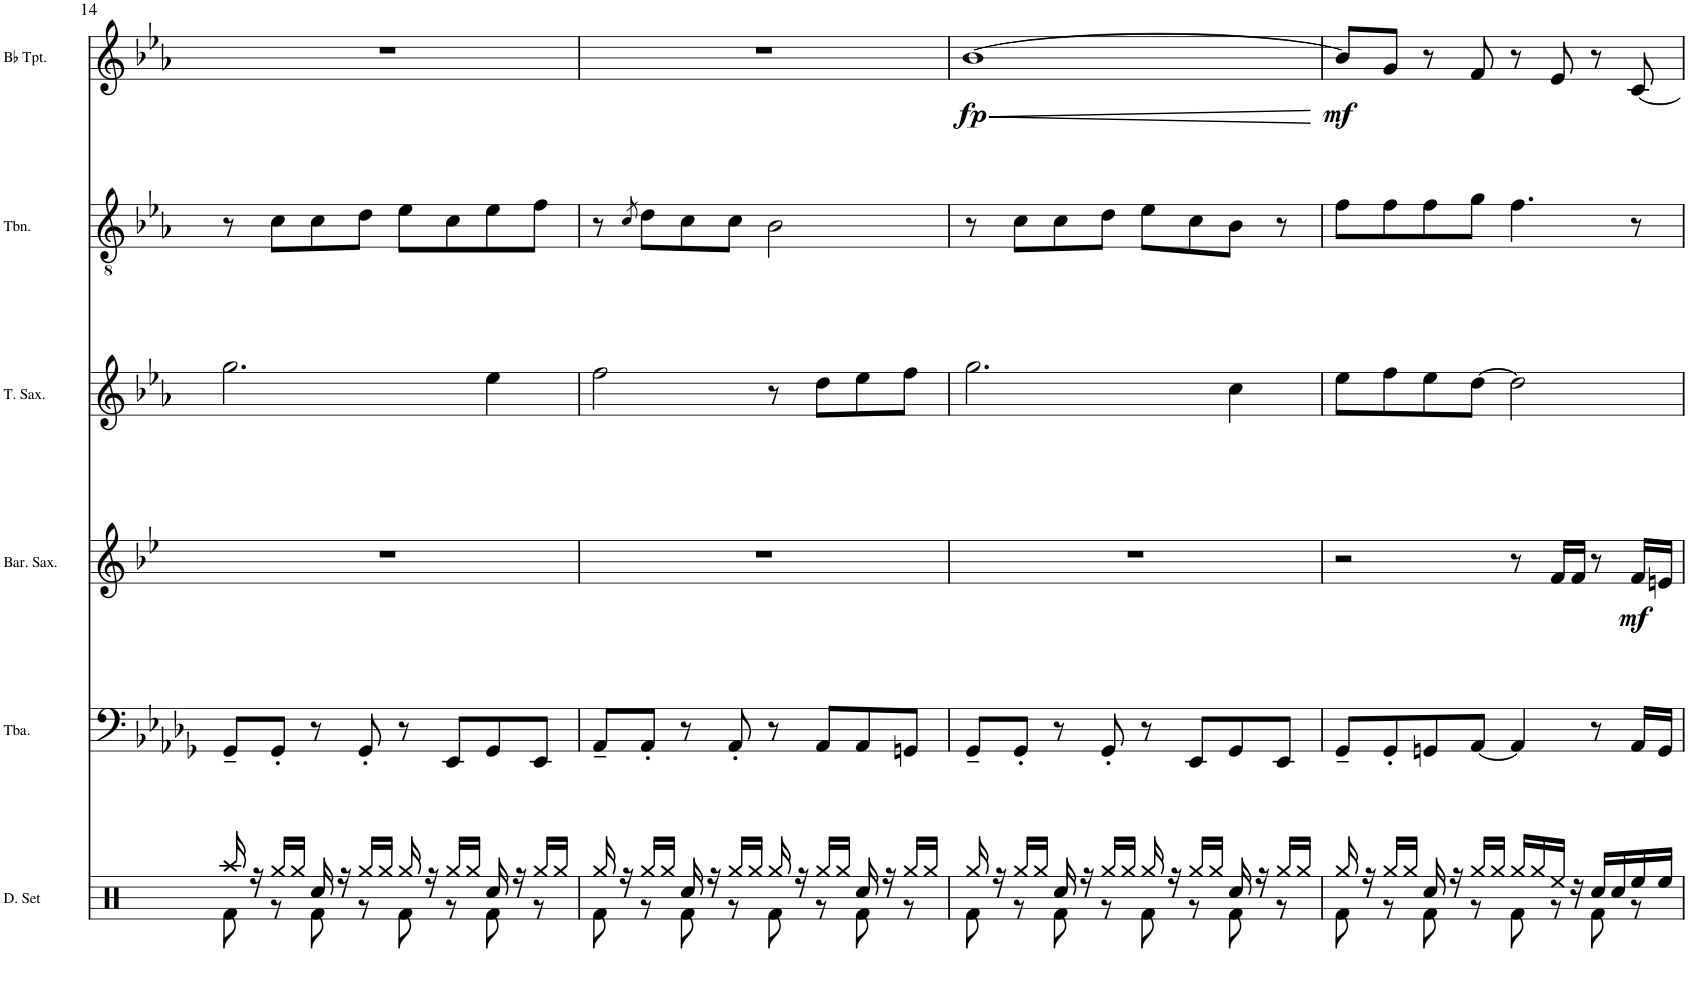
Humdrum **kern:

**kern	**kern	**kern	**dynam	**kern	**kern	**kern	**dynam
*part6	*part5	*part4	*part4	*part3	*part2	*part1	*part1
*staff6	*staff5	*staff4	*staff4	*staff3	*staff2	*staff1	*staff1
*I"Drumset	*I"Tuba	*I"Baritone Saxophone	*	*I"Tenor Saxophone	*I"Trombone	*I"Bb Trumpet	*
*I'D. Set	*I'Tba.	*I'Bar. Sax.	*	*I'T. Sax.	*I'Tbn.	*I'Bb Tpt.	*
!!LO:PB:g=z
*clefX	*clefF4	*clefG2	*	*clefG2	*clefGv2	*clefG2	*
*	*	*Trd12c21	*	*Trd8c14	*Trd1c2	*Trd1c2	*
*k[]	*k[b-e-a-d-g-]	*k[b-e-]	*	*k[b-e-a-]	*k[b-e-a-]	*k[b-e-a-]	*
*M4/4	*M4/4	*M4/4	*	*M4/4	*M4/4	*M4/4	*
=14	=14	=14	=14	=14	=14	=14	=14
*^	*	*	*	*	*	*	*
16Raa/	8Rf\	8GG-~/L	1r	.	2.gg\	8r	1r	.
16r	.	.	.	.	.	.	.	.
16Rgg/LL	8r	8GG-'/J	.	.	.	8c\L	.	.
16Rgg/JJ	.	.	.	.	.	.	.	.
16Rcc/	8Rf\	8r	.	.	.	8c\	.	.
16r	.	.	.	.	.	.	.	.
16Rgg/LL	8r	8GG-'/	.	.	.	8d\J	.	.
16Rgg/JJ	.	.	.	.	.	.	.	.
16Rgg/	8Rf\	8r	.	.	.	8e-\L	.	.
16r	.	.	.	.	.	.	.	.
16Rgg/LL	8r	8EE-/L	.	.	.	8c\	.	.
16Rgg/JJ	.	.	.	.	.	.	.	.
16Rcc/	8Rf\	8GG-/	.	.	4ee-\	8e-\	.	.
16r	.	.	.	.	.	.	.	.
16Rgg/LL	8r	8EE-/J	.	.	.	8f\J	.	.
16Rgg/JJ	.	.	.	.	.	.	.	.
=15	=15	=15	=15	=15	=15	=15	=15	=15
16Rgg/	8Rf\	8AA-~/L	1r	.	2ff\	8r	1r	.
16r	.	.	.	.	.	.	.	.
.	.	.	.	.	.	8qc/	.	.
16Rgg/LL	8r	8AA-'/J	.	.	.	8d\L	.	.
16Rgg/JJ	.	.	.	.	.	.	.	.
16Rcc/	8Rf\	8r	.	.	.	8c\	.	.
16r	.	.	.	.	.	.	.	.
16Rgg/LL	8r	8AA-'/	.	.	.	8c\J	.	.
16Rgg/JJ	.	.	.	.	.	.	.	.
16Rgg/	8Rf\	8r	.	.	8r	2B-\	.	.
16r	.	.	.	.	.	.	.	.
16Rgg/LL	8r	8AA-/L	.	.	8dd\L	.	.	.
16Rgg/JJ	.	.	.	.	.	.	.	.
16Rcc/	8Rf\	8AA-/	.	.	8ee-\	.	.	.
16r	.	.	.	.	.	.	.	.
16Rgg/LL	8r	8GGn/J	.	.	8ff\J	.	.	.
16Rgg/JJ	.	.	.	.	.	.	.	.
=16	=16	=16	=16	=16	=16	=16	=16	=16
!	!	!	!	!	!	!	!	!LO:HP:b
!	!	!	!	!	!	!	!	!LO:DY:n=1:b
16Rgg/	8Rf\	8GG-~/L	1r	.	2.gg\	8r	[1b-	< fp
16r	.	.	.	.	.	.	.	.
16Rgg/LL	8r	8GG-'/J	.	.	.	8c\L	.	.
16Rgg/JJ	.	.	.	.	.	.	.	.
16Rcc/	8Rf\	8r	.	.	.	8c\	.	.
16r	.	.	.	.	.	.	.	.
16Rgg/LL	8r	8GG-'/	.	.	.	8d\J	.	.
16Rgg/JJ	.	.	.	.	.	.	.	.
16Rgg/	8Rf\	8r	.	.	.	8e-\L	.	.
16r	.	.	.	.	.	.	.	.
16Rgg/LL	8r	8EE-/L	.	.	.	8c\	.	.
16Rgg/JJ	.	.	.	.	.	.	.	.
16Rcc/	8Rf\	8GG-/	.	.	4cc\	8B-\J	.	.
16r	.	.	.	.	.	.	.	.
16Rgg/LL	8r	8EE-/J	.	.	.	8r	.	.
16Rgg/JJ	.	.	.	.	.	.	.	.
*v	*v	*	*	*	*	*	*	*
.	.	.	.	.	.	.	[
=17	=17	=17	=17	=17	=17	=17	=17
*^	*	*	*	*	*	*	*
!	!	!	!	!	!	!	!	!LO:DY:b
16Rgg/	8Rf\	8GG-~/L	2r	.	8ee-\L	8f\L	8b-/L]	mf
16r	.	.	.	.	.	.	.	.
16Rgg/LL	8r	8GG-'/	.	.	8ff\	8f\	8g/J	.
16Rgg/JJ	.	.	.	.	.	.	.	.
16Rcc/	8Rf\	8GGn/	.	.	8ee-\	8f\	8r	.
16r	.	.	.	.	.	.	.	.
16Rgg/LL	8r	[8AA-/J	.	.	[8dd\J	8g\J	8f/	.
16Rgg/JJ	.	.	.	.	.	.	.	.
16Rgg/LL	8Rf\	4AA-/]	8r	.	2dd\]	4.f\	8r	.
16Rgg/	.	.	.	.	.	.	.	.
16Ree/JJ	8r	.	16f/LL	.	.	.	8e-/	.
16r	.	.	16f/JJ	.	.	.	.	.
16Rcc/LL	8Rf\	8r	8r	.	.	.	8r	.
16Rcc/	.	.	.	.	.	.	.	.
!	!	!	!	!LO:DY:b	!	!	!	!
16Ree/	8r	16AA-/LL	16f/LL	mf	.	8r	[8c/	.
16Ree/JJ	.	16GG/JJ	16en/JJ	.	.	.	.	.
*v	*v	*	*	*	*	*	*	*
=	=	=	=	=	=	=	=
*-	*-	*-	*-	*-	*-	*-	*-
